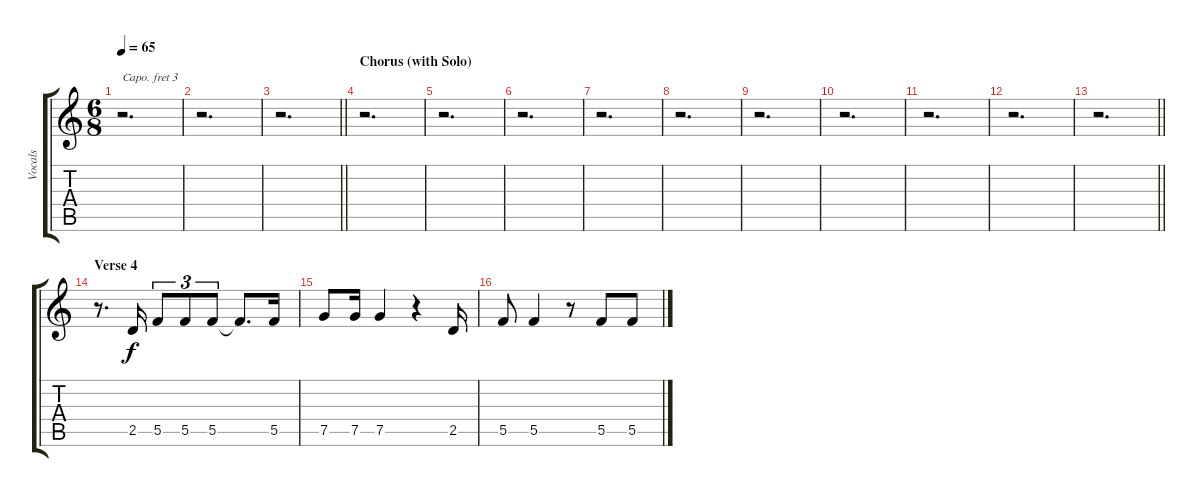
\track ("Vocals" "Vocals") {instrument contrabass}
\staff {score tabs}
\capo 3
\tuning (E4 B3 G3 D3 A2 E2) {hide}
\ts (6 8)
\tempo 65
\clef g2
\ks c
r.2{d dy mp} |
r.2{d} |
\barLineRight lightlight
r.2{d} |
\section ("" "Chorus (with Solo)")
r.2{d} |
r.2{d} |
r.2{d} |
r.2{d} |
r.2{d} |
r.2{d} |
r.2{d} |
r.2{d} |
r.2{d} |
\barLineRight lightlight
r.2{d} |
\section ("" "Verse 4")
r.8{d} 2.5.16{dy f} 5.5.8{tu (3 2)} 5.5.8{tu (3 2)} 5.5.8{tu (3 2)} 5.5{t}.8{d} 5.5.16 |
7.5.8 7.5.16 7.5.4 r.4 2.5.16 |
5.5.8 5.5.4 r.8 5.5.8 5.5.8
